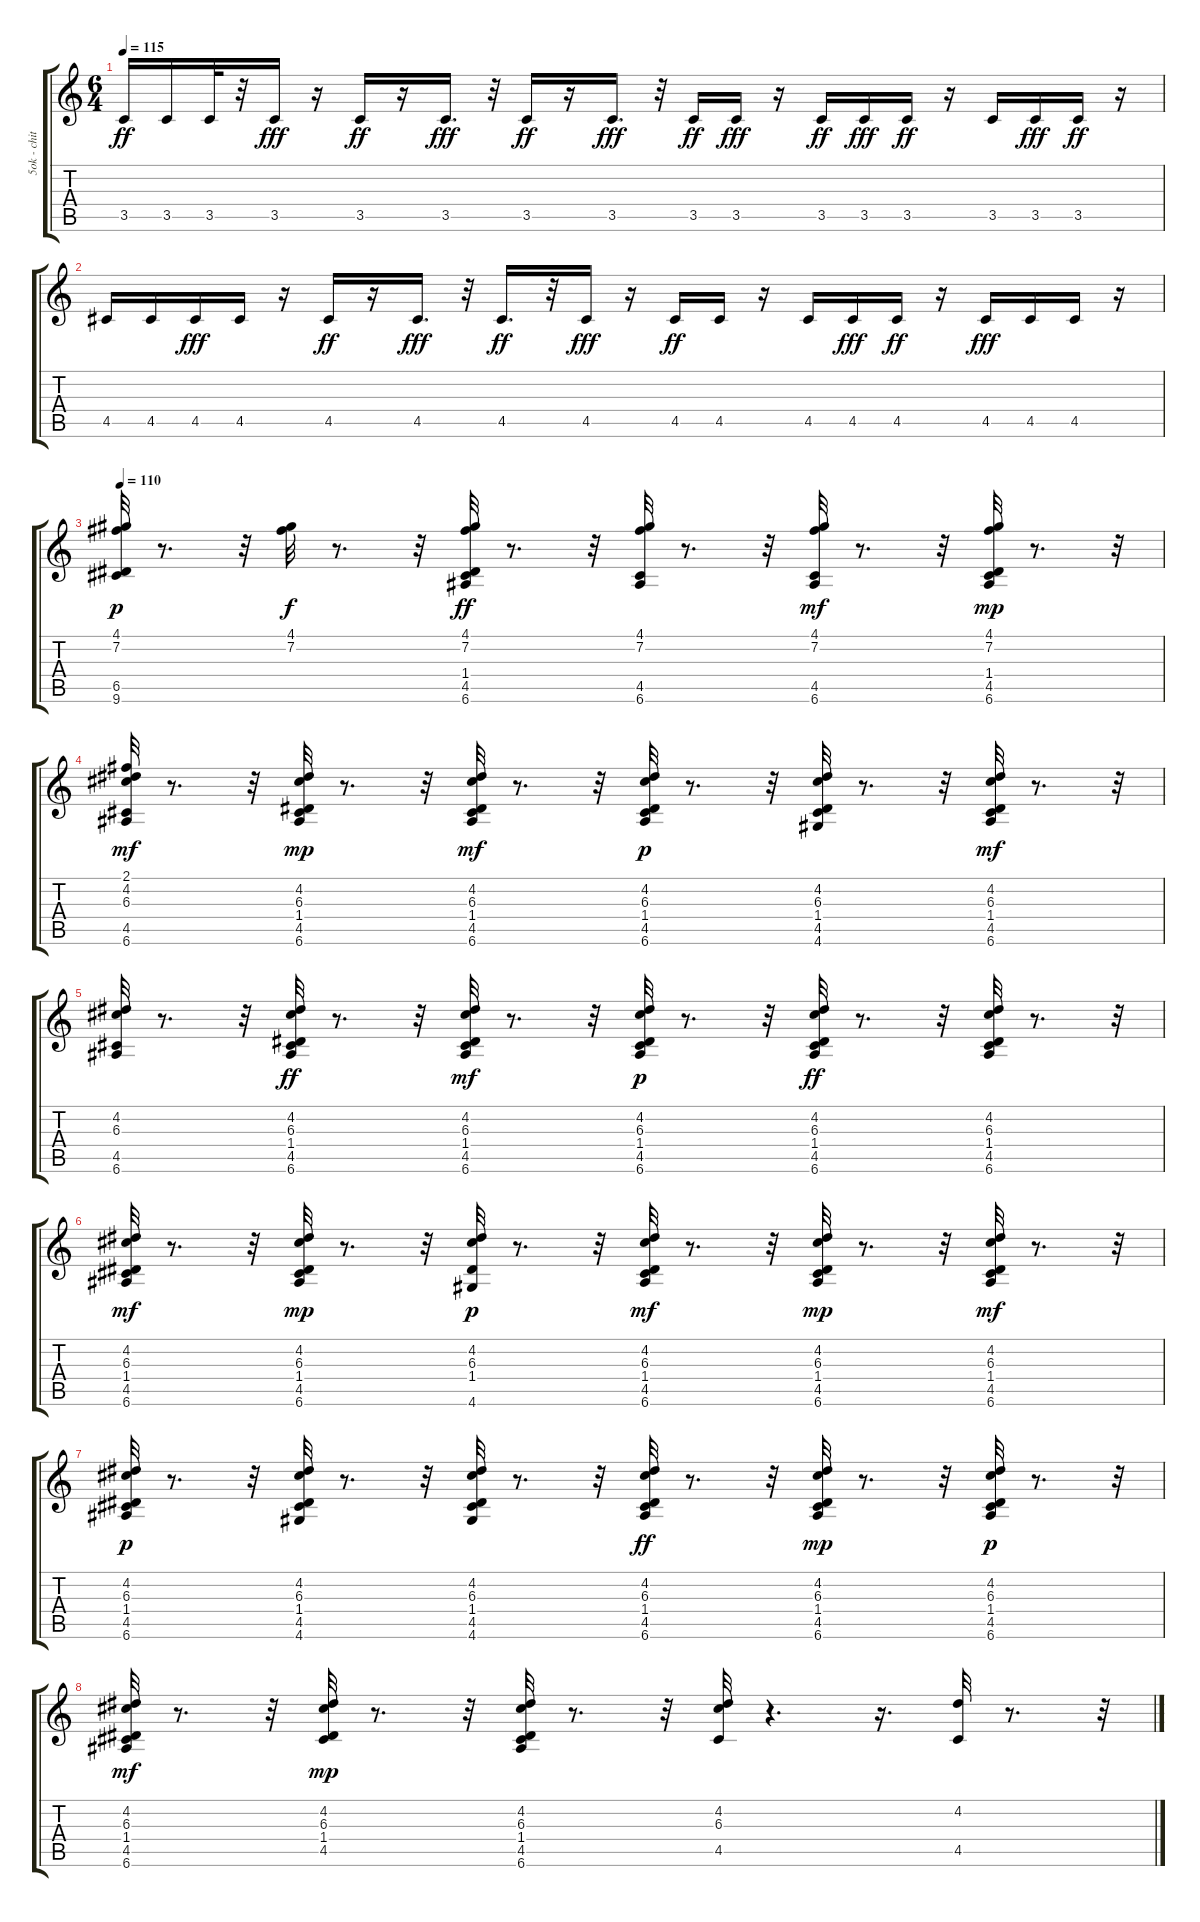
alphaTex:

\track ("5ok - chitarra main" "5ok - chit") {instrument distortionguitar}
\staff {score tabs}
\tuning (E4 B3 G3 D3 A2 E2) {hide}
\ts (6 4)
\tempo 115
\clef g2
\ks c
3.5.16{dy ff} 3.5.16 3.5.32 r.32 3.5.16{dy fff} r.16 3.5.16{dy ff} r.16 3.5.16{d dy fff} r.32 3.5.16{dy ff} r.16 3.5.16{d dy fff} r.32 3.5.16{dy ff} 3.5.16{dy fff} r.16 3.5.16{dy ff} 3.5.16{dy fff} 3.5.16{dy ff} r.16 3.5.16 3.5.16{dy fff} 3.5.16{dy ff} r.16 |
4.5.16 4.5.16 4.5.16{dy fff} 4.5.16 r.16 4.5.16{dy ff} r.16 4.5.16{d dy fff} r.32 4.5.16{d dy ff} r.32 4.5.16{dy fff} r.16 4.5.16{dy ff} 4.5.16 r.16 4.5.16 4.5.16{dy fff} 4.5.16{dy ff} r.16 4.5.16{dy fff} 4.5.16 4.5.16 r.16 |
\tempo 110
(4.1 7.2 6.5 9.6).32{dy p volume 8} r.8{d} r.32 (4.1 7.2).32{dy f} r.8{d} r.32 (4.1 7.2 1.4 4.5 6.6).32{dy ff} r.8{d} r.32 (4.1 7.2 4.5 6.6).32 r.8{d} r.32 (4.1 7.2 4.5 6.6).32{dy mf} r.8{d} r.32 (4.1 7.2 1.4 4.5 6.6).32{dy mp} r.8{d} r.32 |
(2.1 4.2 6.3 4.5 6.6).32{dy mf} r.8{d} r.32 (4.2 6.3 1.4 4.5 6.6).32{dy mp} r.8{d} r.32 (4.2 6.3 1.4 4.5 6.6).32{dy mf} r.8{d} r.32 (4.2 6.3 1.4 4.5 6.6).32{dy p} r.8{d} r.32 (4.2 6.3 1.4 4.5 4.6).32 r.8{d} r.32 (4.2 6.3 1.4 4.5 6.6).32{dy mf} r.8{d} r.32 |
(4.2 6.3 4.5 6.6).32 r.8{d} r.32 (4.2 6.3 1.4 4.5 6.6).32{dy ff} r.8{d} r.32 (4.2 6.3 1.4 4.5 6.6).32{dy mf} r.8{d} r.32 (4.2 6.3 1.4 4.5 6.6).32{dy p} r.8{d} r.32 (4.2 6.3 1.4 4.5 6.6).32{dy ff} r.8{d} r.32 (4.2 6.3 1.4 4.5 6.6).32 r.8{d} r.32 |
(4.2 6.3 1.4 4.5 6.6).32{dy mf} r.8{d} r.32 (4.2 6.3 1.4 4.5 6.6).32{dy mp} r.8{d} r.32 (4.2 6.3 1.4 4.6).32{dy p} r.8{d} r.32 (4.2 6.3 1.4 4.5 6.6).32{dy mf} r.8{d} r.32 (4.2 6.3 1.4 4.5 6.6).32{dy mp} r.8{d} r.32 (4.2 6.3 1.4 4.5 6.6).32{dy mf} r.8{d} r.32 |
(4.2 6.3 1.4 4.5 6.6).32{dy p} r.8{d} r.32 (4.2 6.3 1.4 4.5 4.6).32 r.8{d} r.32 (4.2 6.3 1.4 4.5 4.6).32 r.8{d} r.32 (4.2 6.3 1.4 4.5 6.6).32{dy ff} r.8{d} r.32 (4.2 6.3 1.4 4.5 6.6).32{dy mp} r.8{d} r.32 (4.2 6.3 1.4 4.5 6.6).32{dy p} r.8{d} r.32 |
(4.2 6.3 1.4 4.5 6.6).32{dy mf} r.8{d} r.32 (4.2 6.3 1.4 4.5).32{dy mp} r.8{d} r.32 (4.2 6.3 1.4 4.5 6.6).32 r.8{d} r.32 (4.2 6.3 4.5).32 r.4{d} r.16{d} (4.2 4.5).32 r.8{d} r.32
